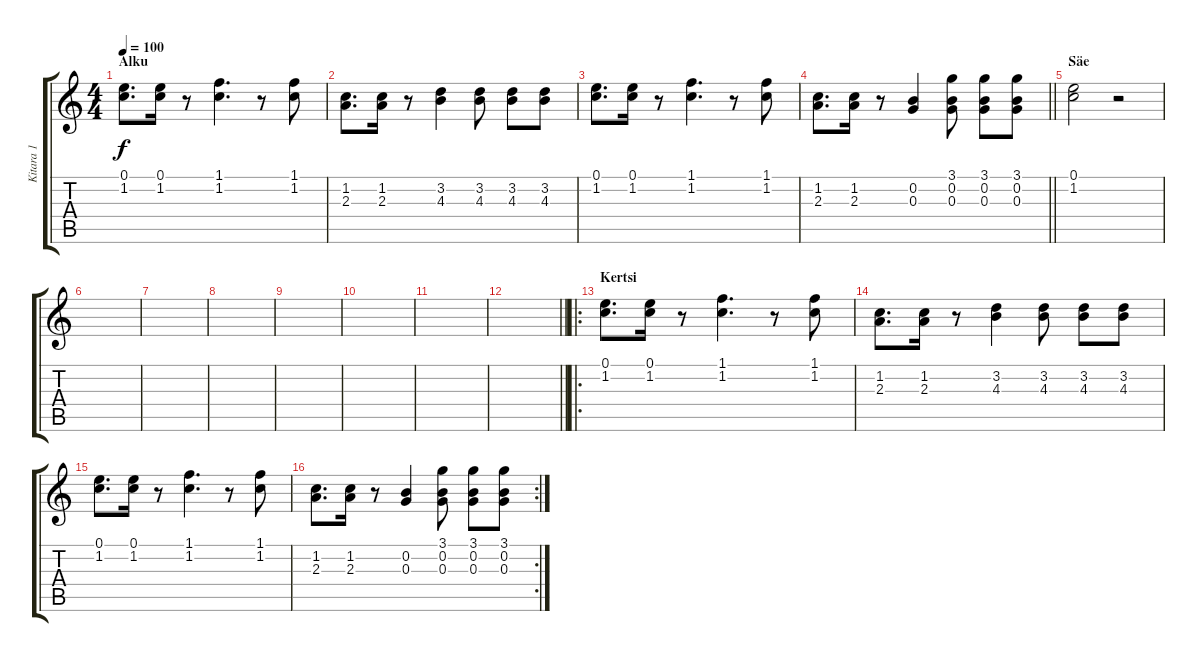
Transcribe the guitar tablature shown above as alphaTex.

\track ("Kitara 1" "Kitara 1") {instrument distortionguitar}
\staff {score tabs}
\tuning (E4 B3 G3 D3 A2 E2) {hide}
\ts (4 4)
\section ("" "Alku")
\tempo 100
\clef g2
\ks c
(0.1 1.2).8{d dy f instrument distortionguitar} (0.1 1.2).16 r.8 (1.1 1.2).4{d} r.8 (1.1 1.2).8 |
(1.2 2.3).8{d} (1.2 2.3).16 r.8 (3.2 4.3).4 (3.2 4.3).8 (3.2 4.3).8 (3.2 4.3).8 |
(0.1 1.2).8{d} (0.1 1.2).16 r.8 (1.1 1.2).4{d} r.8 (1.1 1.2).8 |
\barLineRight lightlight
(1.2 2.3).8{d} (1.2 2.3).16 r.8 (0.2 0.3).4 (3.1 0.2 0.3).8 (3.1 0.2 0.3).8 (3.1 0.2 0.3).8 |
\section ("" "Säe")
(0.1 1.2).2 r.2 |
|
|
|
|
|
|
\barLineRight lightlight
|
\ro
\section ("" "Kertsi")
(0.1 1.2).8{d} (0.1 1.2).16 r.8 (1.1 1.2).4{d} r.8 (1.1 1.2).8 |
(1.2 2.3).8{d} (1.2 2.3).16 r.8 (3.2 4.3).4 (3.2 4.3).8 (3.2 4.3).8 (3.2 4.3).8 |
(0.1 1.2).8{d} (0.1 1.2).16 r.8 (1.1 1.2).4{d} r.8 (1.1 1.2).8 |
\rc 2
(1.2 2.3).8{d} (1.2 2.3).16 r.8 (0.2 0.3).4 (3.1 0.2 0.3).8 (3.1 0.2 0.3).8 (3.1 0.2 0.3).8
